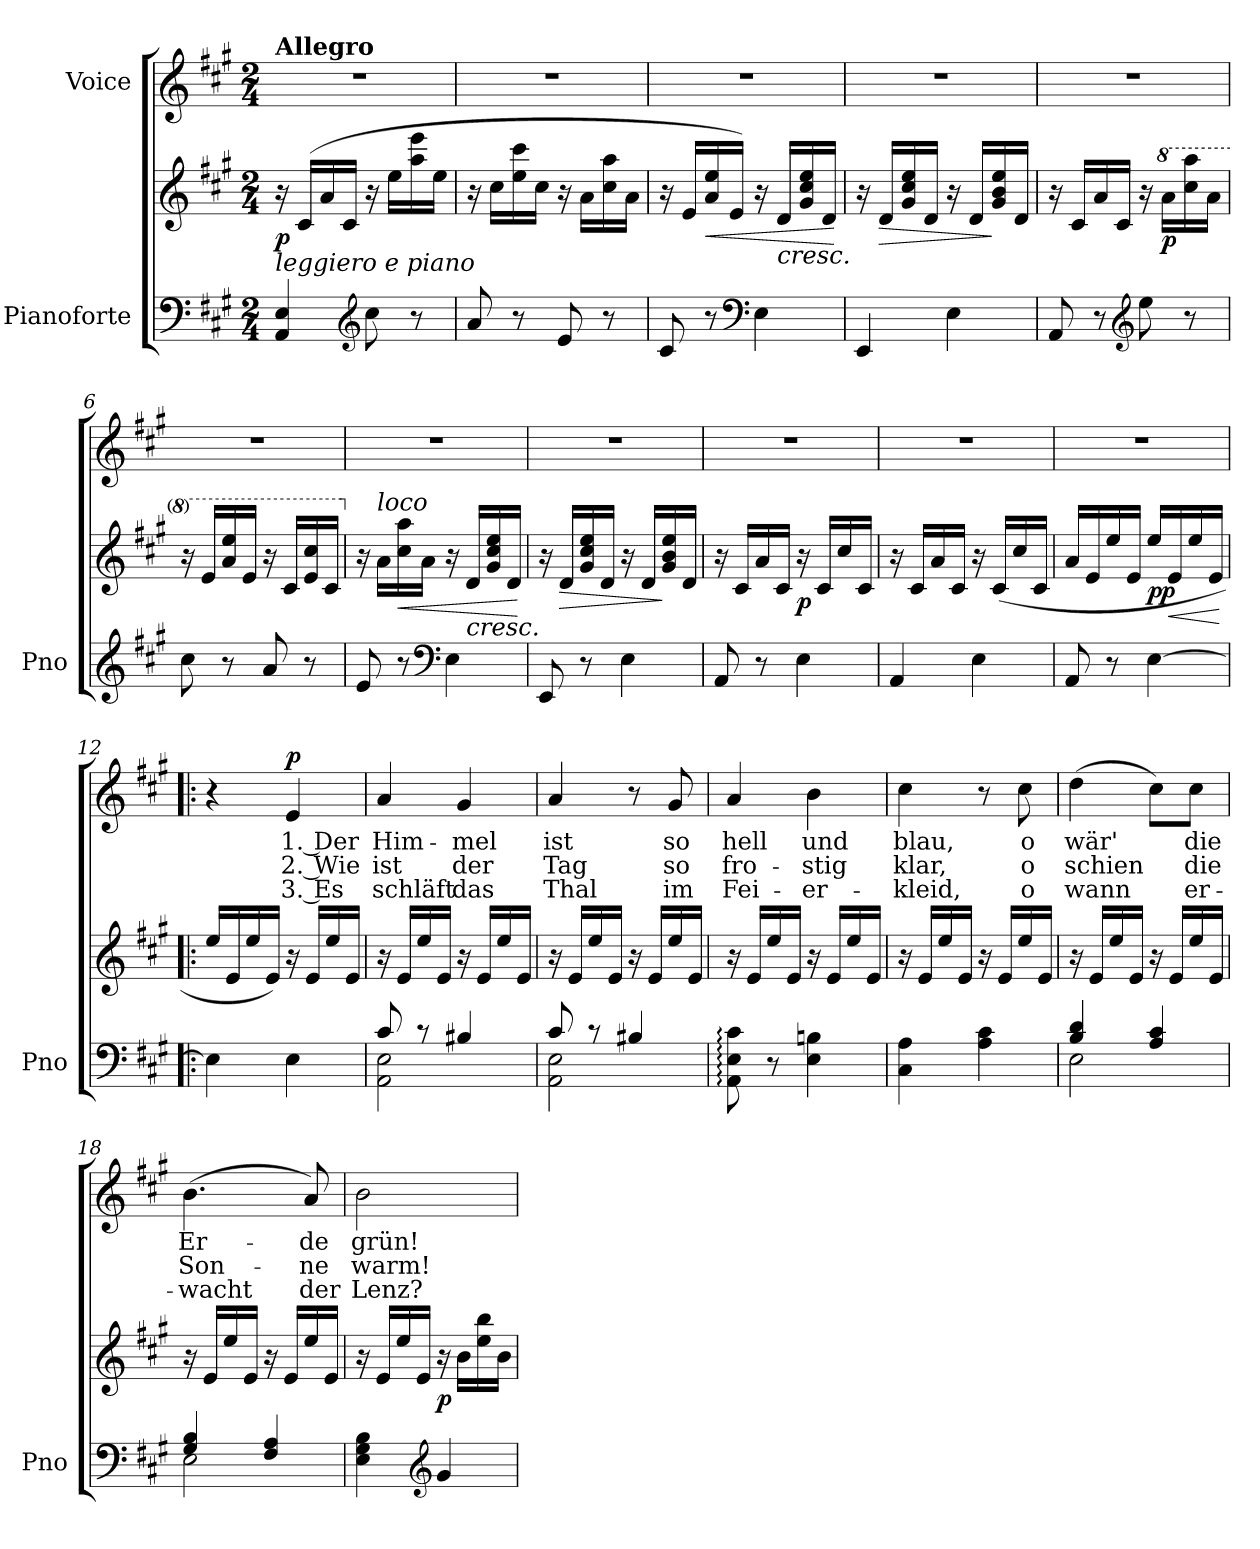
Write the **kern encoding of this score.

**kern	**kern	**dynam	**kern	**text	**text	**text	**dynam
*part2	*part2	*part2	*part1	*part1	*part1	*part1	*part1
*staff3	*staff2	*staff2/3	*staff1	*staff1	*staff1	*staff1	*staff1
*I"Pianoforte	*	*	*I"Voice	*	*	*	*
*I'Pno	*	*	*	*	*	*	*
*clefF4	*clefG2	*	*clefG2	*	*	*	*
*k[f#c#g#]	*k[f#c#g#]	*	*k[f#c#g#]	*	*	*	*
*M2/4	*M2/4	*	*M2/4	*	*	*	*
=1	=1	=1	=1	=1	=1	=1	=1
!	!	!	!LO:TX:a:B:t=Allegro	!	!	!	!
!LO:TX:a:i:t=leggiero     e      piano	!	!	!	!	!	!	!
!	!	!LO:DY:b	!	!	!	!	!
4AA/ 4E/	16r	p	2r	.	.	.	.
.	(>16c#/LL	.	.	.	.	.	.
.	16a/	.	.	.	.	.	.
.	16c#/JJ	.	.	.	.	.	.
*clefG2	*	*	*	*	*	*	*
8cc#\	16r	.	.	.	.	.	.
.	16ee\LL	.	.	.	.	.	.
8r	16aa\ 16eee\	.	.	.	.	.	.
.	16ee\JJ	.	.	.	.	.	.
=2	=2	=2	=2	=2	=2	=2	=2
8a/	16r	.	2r	.	.	.	.
.	16cc#\LL	.	.	.	.	.	.
8r	16ee\ 16ccc#\	.	.	.	.	.	.
.	16cc#\JJ	.	.	.	.	.	.
8e/	16r	.	.	.	.	.	.
.	16a\LL	.	.	.	.	.	.
8r	16cc#\ 16aa\	.	.	.	.	.	.
.	16a\JJ	.	.	.	.	.	.
=3	=3	=3	=3	=3	=3	=3	=3
8c#/	16r	.	2r	.	.	.	.
.	16e/LL	.	.	.	.	.	.
!	!	!LO:HP:b	!	!	!	!	!
8r	16a/ 16ee/	<	.	.	.	.	.
.	16e/JJ)	.	.	.	.	.	.
*clefF4	*	*	*	*	*	*	*
4E\	16r	.	.	.	.	.	.
!	!LO:TX:b:i:t=cresc.	!	!	!	!	!	!
.	16d/LL	.	.	.	.	.	.
.	16g#/ 16cc#/ 16ee/	.	.	.	.	.	.
.	16d/JJ	.	.	.	.	.	.
.	.	[	.	.	.	.	.
!!LO:LB:g=z
=4	=4	=4	=4	=4	=4	=4	=4
4EE/	16r	.	2r	.	.	.	.
!	!	!LO:HP:b	!	!	!	!	!
.	16d/LL	>	.	.	.	.	.
.	16g#/ 16cc#/ 16ee/	.	.	.	.	.	.
.	16d/JJ	.	.	.	.	.	.
4E\	16r	.	.	.	.	.	.
.	16d/LL	.	.	.	.	.	.
.	16g#/ 16b/ 16ee/	]	.	.	.	.	.
.	16d/JJ	.	.	.	.	.	.
=5	=5	=5	=5	=5	=5	=5	=5
8AA/	16r	.	2r	.	.	.	.
.	16c#/LL	.	.	.	.	.	.
8r	16a/	.	.	.	.	.	.
.	16c#/JJ	.	.	.	.	.	.
*clefG2	*	*	*	*	*	*	*
8ee\	16r	.	.	.	.	.	.
*	*8va	*	*	*	*	*	*
!	!	!LO:DY:b	!	!	!	!	!
.	16aa\LL	p	.	.	.	.	.
8r	16ccc#\ 16aaa\	.	.	.	.	.	.
.	16aa\JJ	.	.	.	.	.	.
=6	=6	=6	=6	=6	=6	=6	=6
8cc#\	16r	.	2r	.	.	.	.
.	16ee/LL	.	.	.	.	.	.
8r	16aa/ 16eee/	.	.	.	.	.	.
.	16ee/JJ	.	.	.	.	.	.
8a/	16r	.	.	.	.	.	.
.	16cc#/LL	.	.	.	.	.	.
8r	16ee/ 16ccc#/	.	.	.	.	.	.
.	16cc#/JJ	.	.	.	.	.	.
=7	=7	=7	=7	=7	=7	=7	=7
*	*X8va	*	*	*	*	*	*
8e/	16r	.	2r	.	.	.	.
!	!LO:TX:a:i:t=loco	!	!	!	!	!	!
.	16a\LL	.	.	.	.	.	.
!	!	!LO:HP:b	!	!	!	!	!
8r	16cc#\ 16aa\	<	.	.	.	.	.
.	16a\JJ	.	.	.	.	.	.
*clefF4	*	*	*	*	*	*	*
4E\	16r	.	.	.	.	.	.
!	!LO:TX:b:i:t=cresc.	!	!	!	!	!	!
.	16d/LL	.	.	.	.	.	.
.	16g#/ 16cc#/ 16ee/	.	.	.	.	.	.
.	16d/JJ	.	.	.	.	.	.
.	.	[	.	.	.	.	.
!!LO:LB:g=z
=8	=8	=8	=8	=8	=8	=8	=8
8EE/	16r	.	2r	.	.	.	.
!	!	!LO:HP:b	!	!	!	!	!
.	16d/LL	>	.	.	.	.	.
8r	16g#/ 16cc#/ 16ee/	.	.	.	.	.	.
.	16d/JJ	.	.	.	.	.	.
4E\	16r	.	.	.	.	.	.
.	16d/LL	.	.	.	.	.	.
.	16g#/ 16b/ 16ee/	]	.	.	.	.	.
.	16d/JJ	.	.	.	.	.	.
=9	=9	=9	=9	=9	=9	=9	=9
8AA/	16r	.	2r	.	.	.	.
.	16c#/LL	.	.	.	.	.	.
8r	16a/	.	.	.	.	.	.
.	16c#/JJ	.	.	.	.	.	.
!	!	!LO:DY:b	!	!	!	!	!
4E\	16r	p	.	.	.	.	.
.	16c#/LL	.	.	.	.	.	.
.	16cc#/	.	.	.	.	.	.
.	16c#/JJ	.	.	.	.	.	.
=10	=10	=10	=10	=10	=10	=10	=10
4AA/	16r	.	2r	.	.	.	.
.	16c#/LL	.	.	.	.	.	.
.	16a/	.	.	.	.	.	.
.	16c#/JJ	.	.	.	.	.	.
4E\	16r	.	.	.	.	.	.
.	(>16c#/LL	.	.	.	.	.	.
.	16cc#/	.	.	.	.	.	.
.	16c#/JJ	.	.	.	.	.	.
=11	=11	=11	=11	=11	=11	=11	=11
8AA/	16a/LL	.	2r	.	.	.	.
.	16e/	.	.	.	.	.	.
8r	16ee/	.	.	.	.	.	.
.	16e/JJ	.	.	.	.	.	.
!	!	!LO:DY:b	!	!	!	!	!
[4E\	16ee/LL	pp	.	.	.	.	.
!	!	!LO:HP:b	!	!	!	!	!
.	16e/	<	.	.	.	.	.
.	16ee/	.	.	.	.	.	.
.	16e/JJ	.	.	.	.	.	.
.	.	[	.	.	.	.	.
!!LO:LB:g=z
=12!|:	=12!|:	=12!|:	=12!|:	=12!|:	=12!|:	=12!|:	=12!|:
4E\]	16ee/LL	.	4r	.	.	.	.
.	16e/	.	.	.	.	.	.
.	16ee/	.	.	.	.	.	.
.	16e/JJ)	.	.	.	.	.	.
!	!	!	!	!LO:LY:b	!LO:LY:b	!LO:LY:b	!LO:DY:a
4E\	16r	.	4e/	1. Der	2. Wie	3. Es	p
.	16e/LL	.	.	.	.	.	.
!	!	!LO:DY:b	!	!	!	!	!
!	!	!LO:DY:n=1:b	!	!	!	!	!
.	16ee/	p other-dynamics	.	.	.	.	.
.	16e/JJ	.	.	.	.	.	.
=13	=13	=13	=13	=13	=13	=13	=13
*^	*	*	*	*	*	*	*
!	!	!	!	!	!LO:LY:b	!LO:LY:b	!LO:LY:b	!
8c#:/	2AA\ 2E\	16r	.	4a/	Him-	ist	schläft	.
.	.	16e/LL	.	.	.	.	.	.
8r	.	16ee/	.	.	.	.	.	.
.	.	16e/JJ	.	.	.	.	.	.
!	!	!	!	!	!LO:LY:b	!LO:LY:b	!LO:LY:b	!
4B#X/	.	16r	.	4g#/	-mel	der	das	.
.	.	16e/LL	.	.	.	.	.	.
.	.	16ee/	.	.	.	.	.	.
.	.	16e/JJ	.	.	.	.	.	.
=14	=14	=14	=14	=14	=14	=14	=14	=14
!	!	!	!	!	!LO:LY:b	!LO:LY:b	!LO:LY:b	!
8c#/	2AA\ 2E\	16r	.	4a/	ist	Tag	Thal	.
.	.	16e/LL	.	.	.	.	.	.
8r	.	16ee/	.	.	.	.	.	.
.	.	16e/JJ	.	.	.	.	.	.
4B#X/	.	16r	.	8r	.	.	.	.
.	.	16e/LL	.	.	.	.	.	.
!	!	!	!	!	!LO:LY:b	!LO:LY:b	!LO:LY:b	!
.	.	16ee/	.	8g#/	so	so	im	.
.	.	16e/JJ	.	.	.	.	.	.
*v	*v	*	*	*	*	*	*	*
=15	=15	=15	=15	=15	=15	=15	=15
!	!	!	!	!LO:LY:b	!LO:LY:b	!LO:LY:b	!
8AA\: 8E\: 8c#\:	16r	.	4a/	hell	fro-	Fei-	.
.	16e/LL	.	.	.	.	.	.
8r	16ee/	.	.	.	.	.	.
.	16e/JJ	.	.	.	.	.	.
!	!	!	!	!LO:LY:b	!LO:LY:b	!LO:LY:b	!
4E\ 4Bn\	16r	.	4b\	und	-stig	-er-	.
.	16e/LL	.	.	.	.	.	.
.	16ee/	.	.	.	.	.	.
.	16e/JJ	.	.	.	.	.	.
=16	=16	=16	=16	=16	=16	=16	=16
!	!	!	!	!LO:LY:b	!LO:LY:b	!LO:LY:b	!
4C#\ 4A\	16r	.	4cc#\	blau,	klar,	-kleid,	.
.	16e/LL	.	.	.	.	.	.
.	16ee/	.	.	.	.	.	.
.	16e/JJ	.	.	.	.	.	.
4A\ 4c#\	16r	.	8r	.	.	.	.
.	16e/LL	.	.	.	.	.	.
!	!	!	!	!LO:LY:b	!LO:LY:b	!LO:LY:b	!
.	16ee/	.	8cc#\	o	o	o	.
.	16e/JJ	.	.	.	.	.	.
!!LO:PB:g=z
=17	=17	=17	=17	=17	=17	=17	=17
*^	*	*	*	*	*	*	*
!	!	!	!	!	!LO:LY:b	!LO:LY:b	!LO:LY:b	!
4B/ 4d/	2E\	16r	.	(>4dd\	wär'	schien	wann	.
.	.	16e/LL	.	.	.	.	.	.
.	.	16ee/	.	.	.	.	.	.
.	.	16e/JJ	.	.	.	.	.	.
4A/ 4c#/	.	16r	.	8cc#\L)	.	.	.	.
.	.	16e/LL	.	.	.	.	.	.
!	!	!	!	!	!LO:LY:b	!LO:LY:b	!LO:LY:b	!
.	.	16ee/	.	8cc#\J	die	die	er-	.
.	.	16e/JJ	.	.	.	.	.	.
=18	=18	=18	=18	=18	=18	=18	=18	=18
!	!	!	!	!	!LO:LY:b	!LO:LY:b	!LO:LY:b	!
4G#/ 4B/	2E\	16r	.	(<4.b\	Er-	Son-	-wacht	.
.	.	16e/LL	.	.	.	.	.	.
.	.	16ee/	.	.	.	.	.	.
.	.	16e/JJ	.	.	.	.	.	.
4F#/ 4A/	.	16r	.	.	.	.	.	.
.	.	16e/LL	.	.	.	.	.	.
!	!	!	!	!	!LO:LY:b	!LO:LY:b	!LO:LY:b	!
.	.	16ee/	.	8a/)	-de	-ne	der	.
.	.	16e/JJ	.	.	.	.	.	.
*v	*v	*	*	*	*	*	*	*
=19	=19	=19	=19	=19	=19	=19	=19
!	!	!	!	!LO:LY:b	!LO:LY:b	!LO:LY:b	!
4E\ 4G#\ 4B\	16r	.	2b\	grün!	warm!	Lenz?	.
.	16e/LL	.	.	.	.	.	.
.	16ee/	.	.	.	.	.	.
.	16e/JJ	.	.	.	.	.	.
*clefG2	*	*	*	*	*	*	*
!	!	!LO:DY:b	!	!	!	!	!
4g#/	16r	p	.	.	.	.	.
.	16b\LL	.	.	.	.	.	.
.	16ee\ 16bb\	.	.	.	.	.	.
.	16b\JJ	.	.	.	.	.	.
=	=	=	=	=	=	=	=
*-	*-	*-	*-	*-	*-	*-	*-
